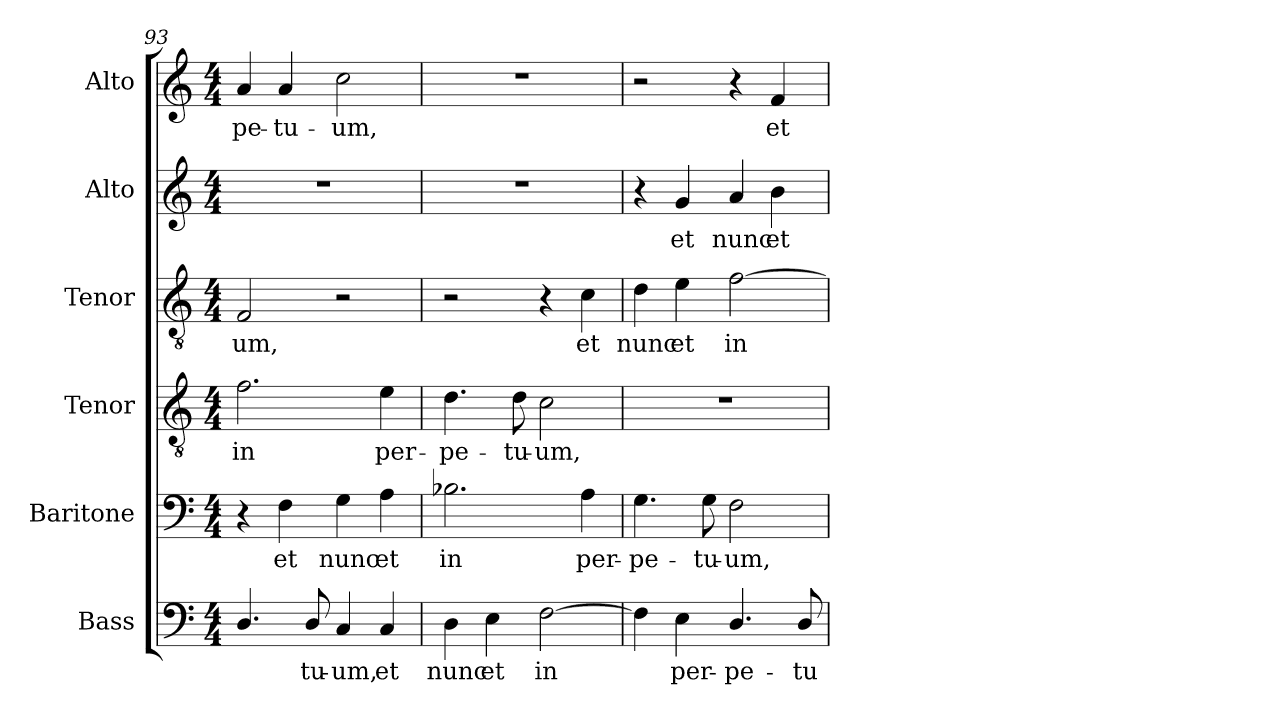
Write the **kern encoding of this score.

**kern	**text	**kern	**text	**kern	**text	**kern	**text	**kern	**text	**kern	**text
*part6	*part6	*part5	*part5	*part4	*part4	*part3	*part3	*part2	*part2	*part1	*part1
*staff6	*staff6	*staff5	*staff5	*staff4	*staff4	*staff3	*staff3	*staff2	*staff2	*staff1	*staff1
*I"Bass	*	*I"Baritone	*	*I"Tenor	*	*I"Tenor	*	*I"Alto	*	*I"Alto	*
*I'B.	*	*I'Bar.	*	*I'T.	*	*I'T.	*	*I'A.	*	*	*
*clefF4	*	*clefF4	*	*clefGv2	*	*clefGv2	*	*clefG2	*	*clefG2	*
*	*	*	*	*ITrd7c12	*	*ITrd7c12	*	*	*	*	*
*k[]	*	*k[]	*	*k[]	*	*k[]	*	*k[]	*	*k[]	*
*C:	*	*C:	*	*C:	*	*C:	*	*C:	*	*C:	*
*M4/4	*	*M4/4	*	*M4/4	*	*M4/4	*	*M4/4	*	*M4/4	*
=93	=93	=93	=93	=93	=93	=93	=93	=93	=93	=93	=93
!	!	!	!	!	!LO:LY:b:color=#000000	!	!	!	!	!	!
!	!	!	!	!	!	!	!LO:LY:b:color=#000000	!	!	!	!
!	!	!	!	!	!	!	!	!	!	!	!LO:LY:b:color=#000000
4.Di/	.	4r	.	2.Fi\	in	2FFi/	-um,	1r	.	4ai/	-pe-
!	!	!	!LO:LY:b:color=#000000	!	!	!	!	!	!	!	!
!	!	!	!	!	!	!	!	!	!	!	!LO:LY:b:color=#000000
.	.	4Fi\	et	.	.	.	.	.	.	4ai/	-tu-
!	!LO:LY:b:color=#000000	!	!	!	!	!	!	!	!	!	!
8Di/	-tu-	.	.	.	.	.	.	.	.	.	.
!	!LO:LY:b:color=#000000	!	!	!	!	!	!	!	!	!	!
!	!	!	!LO:LY:b:color=#000000	!	!	!	!	!	!	!	!
!	!	!	!	!	!	!	!	!	!	!	!LO:LY:b:color=#000000
4Ci/	-um,	4Gi\	nunc	.	.	2r	.	.	.	2cci\	-um,
!	!LO:LY:b:color=#000000	!	!	!	!	!	!	!	!	!	!
!	!	!	!LO:LY:b:color=#000000	!	!	!	!	!	!	!	!
!	!	!	!	!	!LO:LY:b:color=#000000	!	!	!	!	!	!
4Ci/	et	4Ai\	et	4Ei\	per-	.	.	.	.	.	.
!!LO:PB:g=z
=94	=94	=94	=94	=94	=94	=94	=94	=94	=94	=94	=94
!	!LO:LY:b:color=#000000	!	!	!	!	!	!	!	!	!	!
!	!	!	!LO:LY:b:color=#000000	!	!	!	!	!	!	!	!
!	!	!	!	!	!LO:LY:b:color=#000000	!	!	!	!	!	!
4Di\	nunc	2.B-Xi\	in	4.Di\	-pe-	2r	.	1r	.	1r	.
!	!LO:LY:b:color=#000000	!	!	!	!	!	!	!	!	!	!
4Ei\	et	.	.	.	.	.	.	.	.	.	.
!	!	!	!	!	!LO:LY:b:color=#000000	!	!	!	!	!	!
.	.	.	.	8Di\	-tu-	.	.	.	.	.	.
!	!LO:LY:b:color=#000000	!	!	!	!	!	!	!	!	!	!
!	!	!	!	!	!LO:LY:b:color=#000000	!	!	!	!	!	!
[2Fi\	in	.	.	2Ci\	-um,	4r	.	.	.	.	.
!	!	!	!LO:LY:b:color=#000000	!	!	!	!	!	!	!	!
!	!	!	!	!	!	!	!LO:LY:b:color=#000000	!	!	!	!
.	.	4Ai\	per-	.	.	4Ci\	et	.	.	.	.
=95	=95	=95	=95	=95	=95	=95	=95	=95	=95	=95	=95
!	!	!	!LO:LY:b:color=#000000	!	!	!	!	!	!	!	!
!	!	!	!	!	!	!	!LO:LY:b:color=#000000	!	!	!	!
4Fi\]	.	4.Gi\	-pe-	1r	.	4Di\	nunc	4r	.	2r	.
!	!LO:LY:b:color=#000000	!	!	!	!	!	!	!	!	!	!
!	!	!	!	!	!	!	!LO:LY:b:color=#000000	!	!	!	!
!	!	!	!	!	!	!	!	!	!LO:LY:b:color=#000000	!	!
4Ei\	per-	.	.	.	.	4Ei\	et	4gi/	et	.	.
!	!	!	!LO:LY:b:color=#000000	!	!	!	!	!	!	!	!
.	.	8Gi\	-tu-	.	.	.	.	.	.	.	.
!	!LO:LY:b:color=#000000	!	!	!	!	!	!	!	!	!	!
!	!	!	!LO:LY:b:color=#000000	!	!	!	!	!	!	!	!
!	!	!	!	!	!	!	!LO:LY:b:color=#000000	!	!	!	!
!	!	!	!	!	!	!	!	!	!LO:LY:b:color=#000000	!	!
4.Di/	-pe-	2Fi\	-um,	.	.	[2Fi\	in	4ai/	nunc	4r	.
!	!	!	!	!	!	!	!	!	!LO:LY:b:color=#000000	!	!
!	!	!	!	!	!	!	!	!	!	!	!LO:LY:b:color=#000000
.	.	.	.	.	.	.	.	4bi\	et	4fi/	et
!	!LO:LY:b:color=#000000	!	!	!	!	!	!	!	!	!	!
8Di/	-tu-	.	.	.	.	.	.	.	.	.	.
=	=	=	=	=	=	=	=	=	=	=	=
*-	*-	*-	*-	*-	*-	*-	*-	*-	*-	*-	*-
